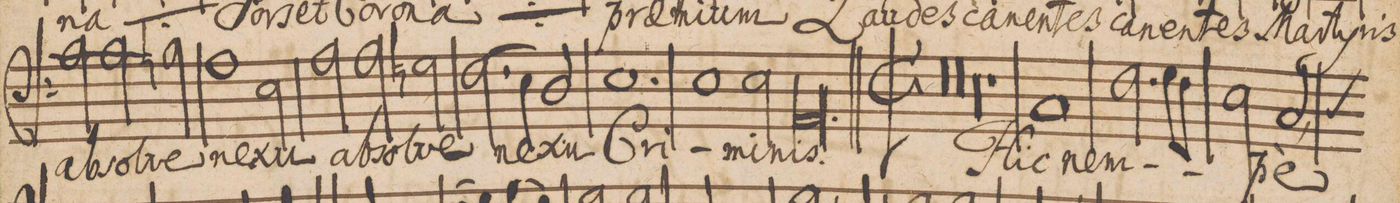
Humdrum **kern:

**kern	**text	**dynam
*I"Baſso.	*	*
*clefF4	*	*
*k[]	*	*
*M3/2	*	*
2c\	ab-	.
2c\	-sol-	.
2Bn\	-ve	.
=30	=30	=30
1A\	ne-	.
2E\	-xu	.
=31	=31	=31
2A\	ab-	.
2A\	-sol-	.
2Gn\	-ve	.
=32	=32	=32
(2.F\	ne-	.
4E\)	.	.
2D/	-xu	.
=33	=33	=33
1.E\	Cri-	.
=34	=34	=34
1E\	.	.
2E\	-mi-	.
=35-	=35	=35
0.AA/	-nis.	.
=36||	=36||	=36||
*M2/2	*	*
*met(C|)	*	*
*mmet(C|)	*	*
00r	.	.
=37	=37	=37
=38	=38	=38
=39	=39	=39
=40	=40	=40
00r	.	.
=41	=41	=41
=42	=42	=42
=43	=43	=43
=44	=44	=44
00r	.	.
=45	=45	=45
=46	=46	=46
=47	=47	=47
=48	=48	=48
1r	.	.
=49	=49	=49
1C/	Hic	.
=50	=50	=50
2.F\	nem-	.
8G\L	.	.
8F\J	.	.
=51	=51	=51
2E\	.	.
2C/,<	-pe	.
*custos:D	*	*
=52	=52	=52
*-	*-	*-
